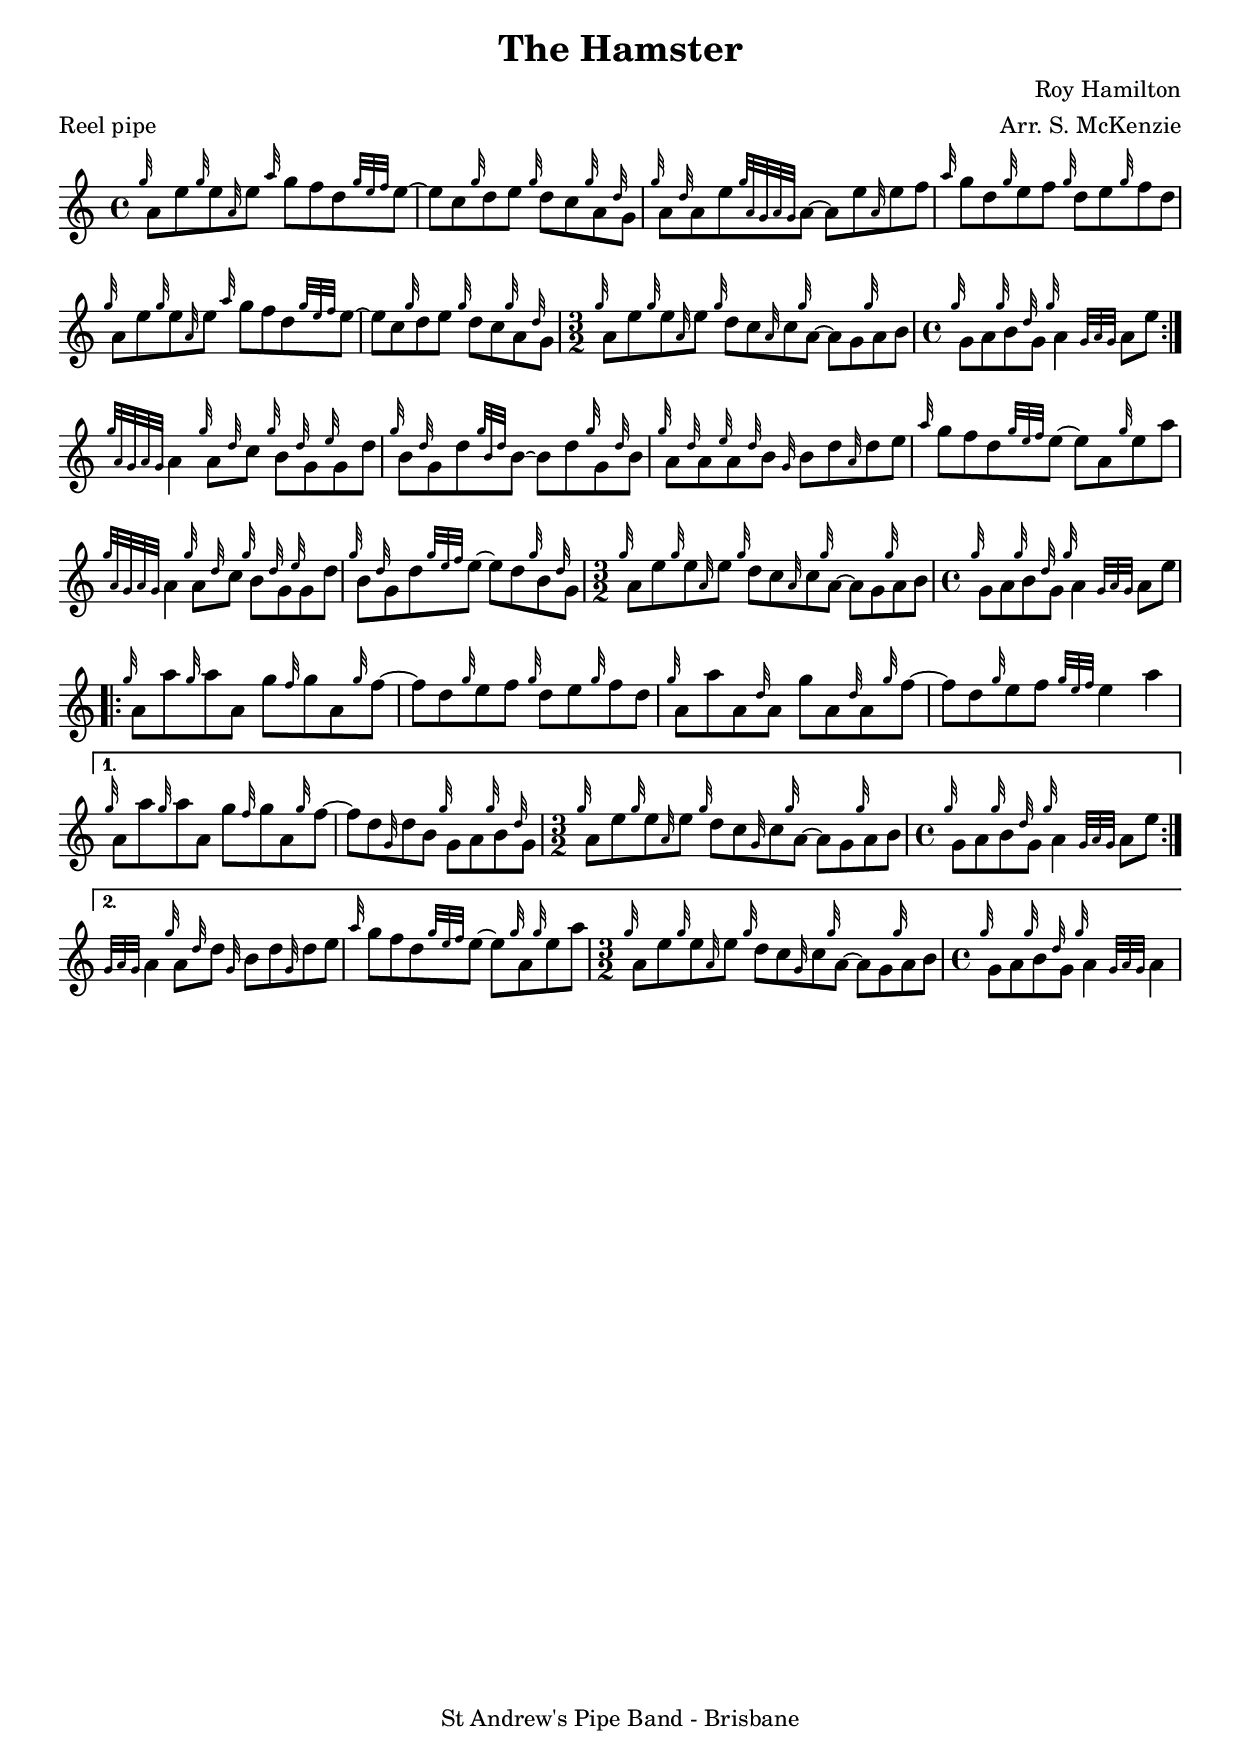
\version "2.18.2"
\include "bagpipe.ly"
\include "bagpipe_new.ly"

\paper {
  indent = 0\mm
}
\layout {
  \context {
    \Score
    \override NonMusicalPaperColumn #'line-break-permission = ##f
  }
}

\header {
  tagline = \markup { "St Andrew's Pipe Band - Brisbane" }
  meter = "Reel pipe"
  title = "The Hamster"
  composer = "Roy Hamilton"
  arranger = "Arr. S. McKenzie"
}


\score {
  {
    \bagpipeKey

    % Part 1
    \repeat volta 2 {
      % line 1
      \grg a8 e8 \grg e8 \gra e8 \grA g8[ f8 d8 \dble e8] ~
      e8 c8 \grg d8 e8 \grg d8 c8 \grg a8 \grd G8
      \grg a8[ \grd a8 e8 \gbirl a8] ~ a8 e8 \gra e8 f8
      \grA g8 d8 \grg e8 f8 \grg d8 e8 \grg f8 d8

      \break

      % line 2
      \grg a8 e8 \grg e8 \gra e8 \grA g8[ f8 d8 \dble e8] ~
      e8 c8 \grg d8 e8 \grg d8 c8 \grg a8 \grd G8
      \time 3/2
      \grg a8 e8 \grg e8 \gra e8 \grg d8 c8 \gra c8 \grg a8 ~ a8 G8 \grg a8 b8
      \time 4/4
      \grg G8 a8 \grg b8 \grd G8 \grg a4 \wbirl a8 e8

    }
    \break

    % Part 2
    {
      \gbirl a4 \grg a8 \grd c8 \grg b8 \grd G8 \gre G8 d8
      \grg b8[ \grd G8 d8 \dblb b8] ~ b8 d8 \grg G8 \grd b8
      \grg a8 \grd a8 \gre a8 \grd b8 \grG b8 d8 \gra d8 e8
      \grA g8[ f8 d8 \dble e8] ~ e8 a8 \grg e8 A8
      \break
      \gbirl a4 \grg a8 \grd c8 \grg b8 \grd G8 \gre G8 d8
      \grg b8[ \grd G8 d8 \dble e8] ~ e8 d8 \grg b8 \grd G8
      \time 3/2
      \grg a8 e8 \grg e8 \gra e8 \grg d8 c8 \gra c8 \grg a8 ~ a8 G8 \grg a8 b8
      \time 4/4
      \grg G8 a8 \grg b8 \grd G8 \grg a4 \wbirl a8 e8
    }
    \break

    % Part 3
    \repeat volta 2 {
      \grg a8 A8 \grg A8 a8 g8 \grf g8 a8 \grg f8 ~
      f8 d8 \grg e8 f8 \grg d8 e8 \grg f8 d8
      \grg a8 A8 a8 \grd a8 g8 a8 \grd a8 \grg f8 ~
      f8 d8 \grg e8 f8 \dble e4 A4
      \break
    }
    \alternative {
      {
        \grg a8 A8 \grg A8 a8 g8 \grf g8 a8 \grg f8 ~
        f8 d8 \grG d8 b8 \grg G8 a8 \grg b8 \grd G8
        \time 3/2
        \grg a8 e8 \grg e8 \gra e8 \grg d8 c8 \grG c8 \grg a8 ~ a8 G8 \grg a8 b8
        \time 4/4
        \grg G8 a8 \grg b8 \grd G8 \grg a4 \wbirl a8 e8
        \break
      }
      {
        \wbirl a4 \grg a8 \grd d8 \grG b8 d8 \grG d8 e8 \grA g8[ f8 d8 \dble e8] ~ e8 \grg a8 \grg e8 A8
        \time 3/2
        \grg a8 e8 \grg e8 \gra e8 \grg d8 c8 \grG c8 \grg a8 ~ a8 G8 \grg a8 b8
        \time 4/4
        \grg G8 a8 \grg b8 \grd G8 \grg a4 \wbirl a4
      }
    }
  }
}
